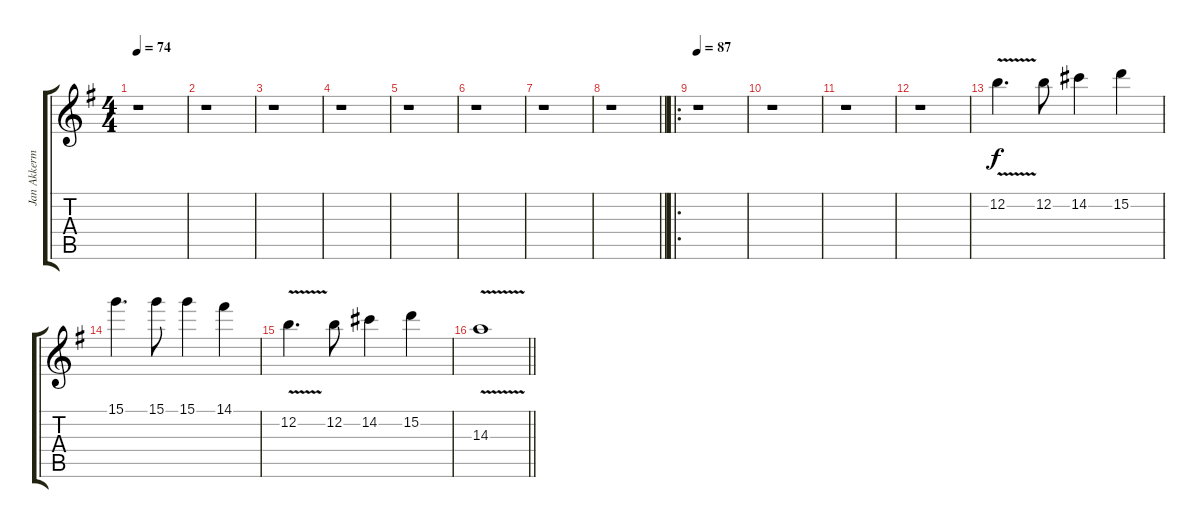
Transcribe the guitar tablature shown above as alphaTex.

\track ("Jan Akkerman - El. Guitar (Overdriven)" "Jan Akkerm") {instrument overdrivenguitar}
\staff {score tabs}
\tuning (E4 B3 G3 D3 A2 E2) {hide}
\ts (4 4)
\tempo 74
\clef g2
\ks g
r.1{dy f instrument overdrivenguitar} |
r.1 |
r.1 |
r.1 |
r.1 |
r.1 |
r.1 |
\barLineRight lightlight
r.1 |
\ro
\tempo 87
r.1 |
r.1 |
r.1 |
r.1 |
12.2{v}.4{d} 12.2.8 14.2.4 15.2.4 |
15.1.4{d} 15.1.8 15.1.4 14.1.4 |
12.2{v}.4{d} 12.2.8 14.2.4 15.2.4 |
\barLineRight lightlight
14.3{v}.1
